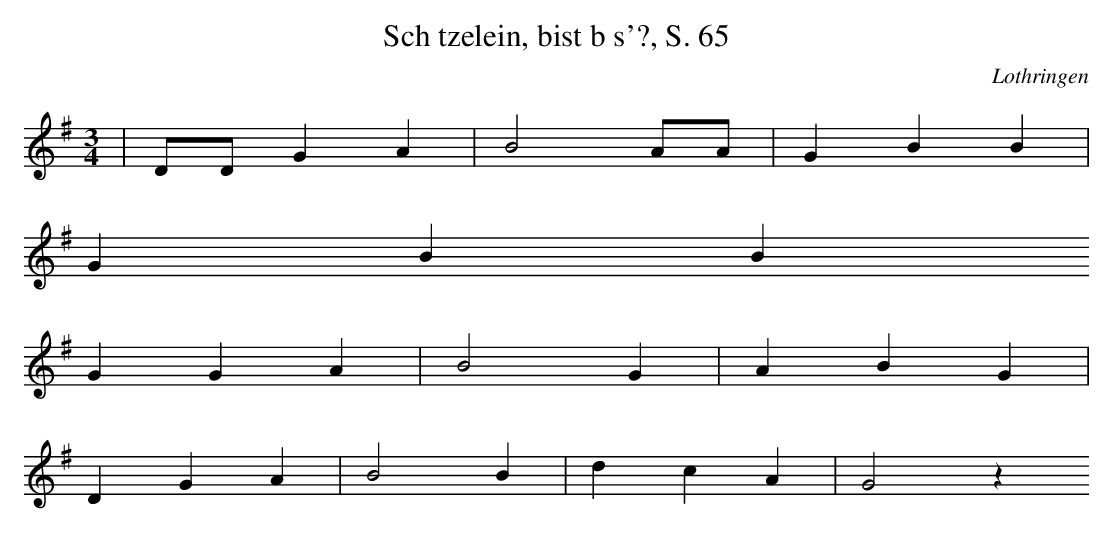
X:1
T: Schtzelein, bist bs'?, S. 65
O: Lothringen
M: 3/4
L: 1/8
K: G
 | DDG2A2 | B4AA | G2B2B2 |
G2B2B2
G2G2A2 | B4G2 | A2B2G2 |
D2G2A2 | B4B2 | d2c2A2 | G4z2
